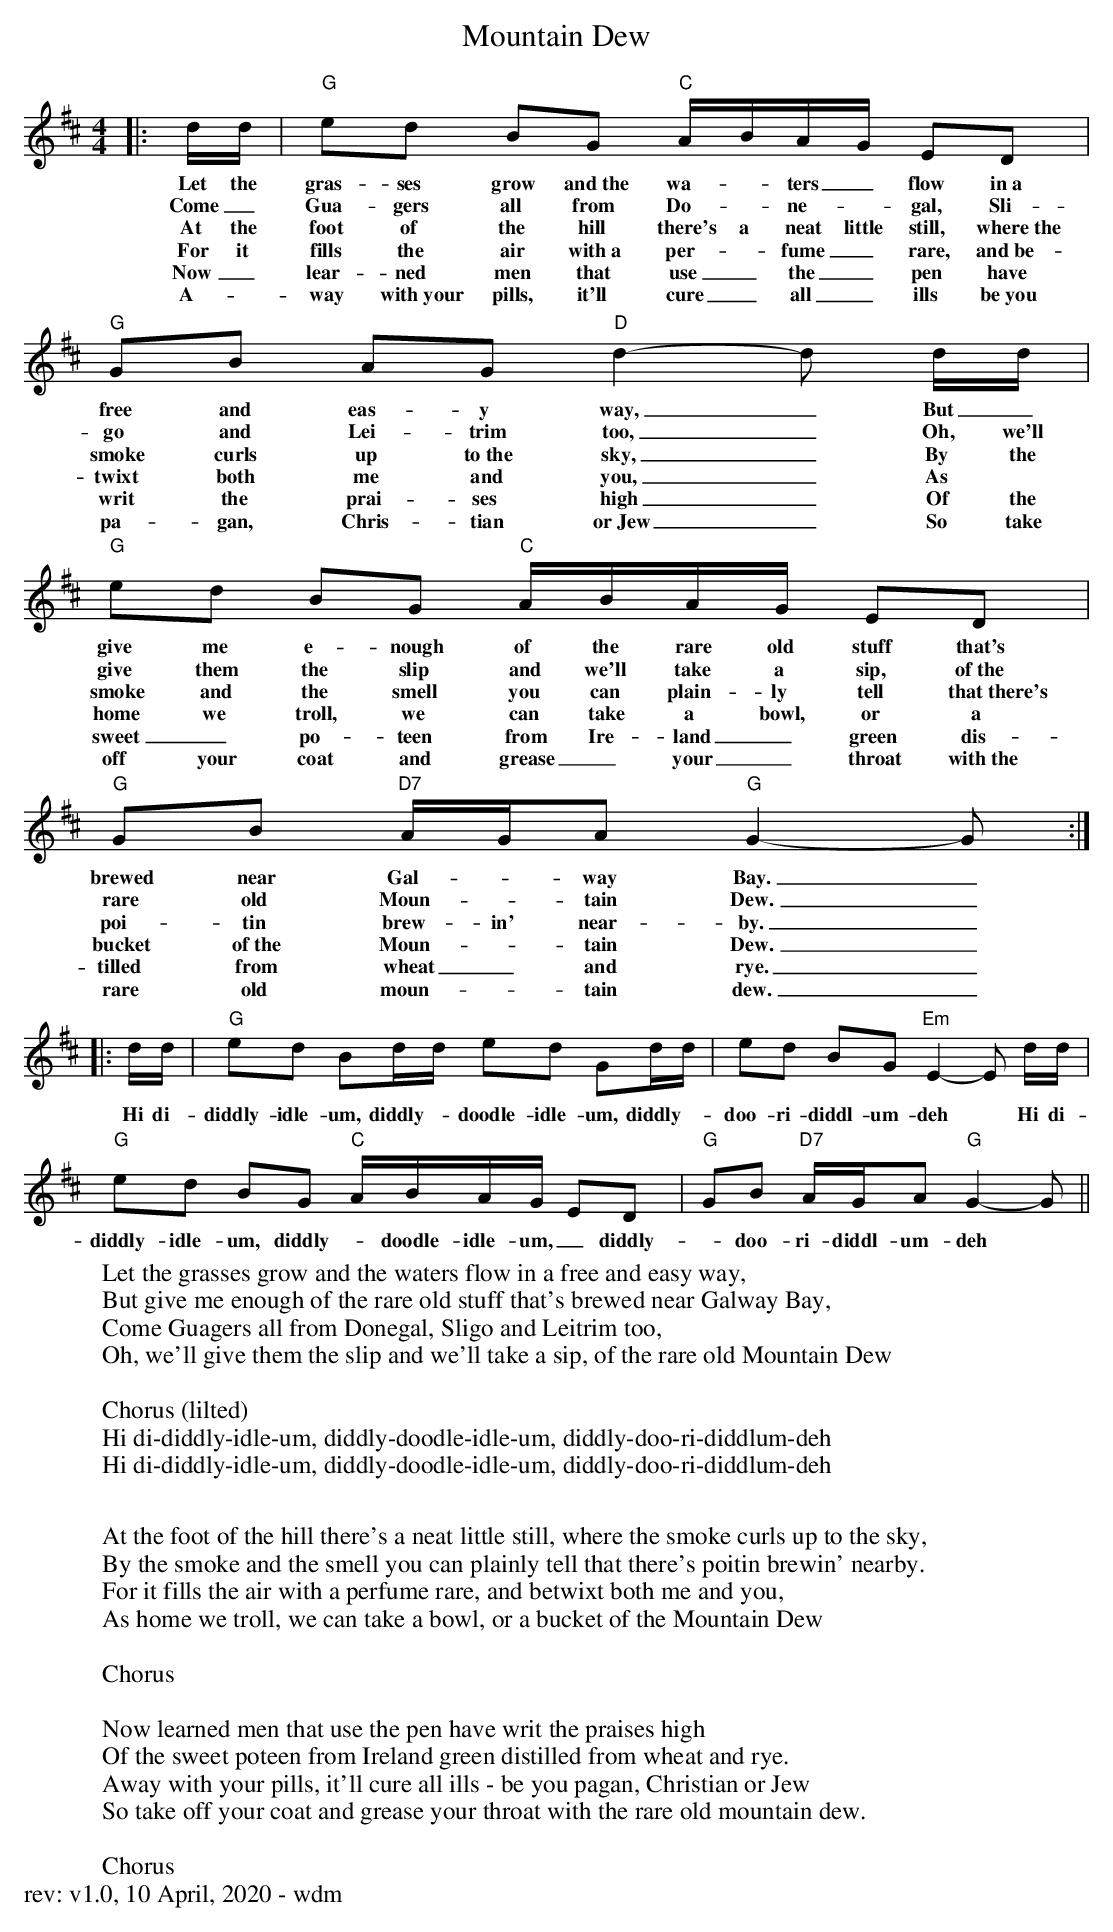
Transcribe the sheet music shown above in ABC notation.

X:1
T: Mountain Dew
M: 4/4
L: 1/8
K: Dmaj
|: d/d/ | "G"ed BG "C"A/B/A/G/ ED | "G"GB AG "D"d2-d d/d/ |
w:Let the gras-ses grow and~the wa-_ters_ flow in~a free and eas-y way,_ But_
w:Come_ Gua-gers all from Do-_ne-_gal, Sli-go and Lei-trim too,_ Oh, we'll
w:At the foot of the hill there's a neat little still, where~the smoke curls up to~the sky,_ By the
w:For it fills the air with~a per-_fume_ rare, and~be-twixt both me and you,_ As
w:Now_ lear-ned men that use_ the_ pen have writ the prai-ses high_ Of the
w:A-_way with~your pills, it'll cure_ all_ ills be~you pa-gan, Chris-tian or~Jew_ So take
"G"ed BG "C"A/B/A/G/ ED | "G"GB "D7"A/G/A "G"G2-G :|
w:give me e-nough of the rare old stuff that's brewed near Gal-_way Bay._
w:give them the slip and we'll take a sip, of~the rare old Moun-_tain Dew._
w:smoke and the smell you can plain-ly tell that~there's poi-tin brew-in' near-by._
w:home we troll, we can take a bowl, or a bucket of~the Moun-_tain Dew._
w:sweet_ po-teen from Ire-land_ green dis-tilled from wheat_ and rye._
w:off your coat and grease_ your_ throat with~the rare old moun-_tain dew._
|: d/d/ | "G"ed Bd/d/ ed Gd/d/ | ed BG "Em"E2-E \
w:Hi di-diddly-idle-um, diddly-_doodle-idle-um, diddly-_doo-ri-diddl-um-deh
d/d/ |"G"ed BG "C"A/B/A/G/ ED | "G"GB "D7"A/G/A "G"G2-G ||
w:Hi di-diddly-idle-um, diddly-_doodle-idle-um,_ diddly-_doo-ri-diddl-um-deh
W:Let the grasses grow and the waters flow in a free and easy way,
W:But give me enough of the rare old stuff that's brewed near Galway Bay,
W:Come Guagers all from Donegal, Sligo and Leitrim too,
W:Oh, we'll give them the slip and we'll take a sip, of the rare old Mountain Dew
W:
W:Chorus (lilted)
W:Hi di-diddly-idle-um, diddly-doodle-idle-um, diddly-doo-ri-diddlum-deh
W:Hi di-diddly-idle-um, diddly-doodle-idle-um, diddly-doo-ri-diddlum-deh
W:
W:At the foot of the hill there's a neat little still, where the smoke curls up to the sky,
W:By the smoke and the smell you can plainly tell that there's poitin brewin' nearby.
W:For it fills the air with a perfume rare, and betwixt both me and you,
W:As home we troll, we can take a bowl, or a bucket of the Mountain Dew
W:
W:Chorus
W:
W:Now learned men that use the pen have writ the praises high
W:Of the sweet poteen from Ireland green distilled from wheat and rye.
W:Away with your pills, it'll cure all ills - be you pagan, Christian or Jew
W:So take off your coat and grease your throat with the rare old mountain dew.
W:
W:Chorus
%%text rev: v1.0, 10 April, 2020 - wdm


Chorus
